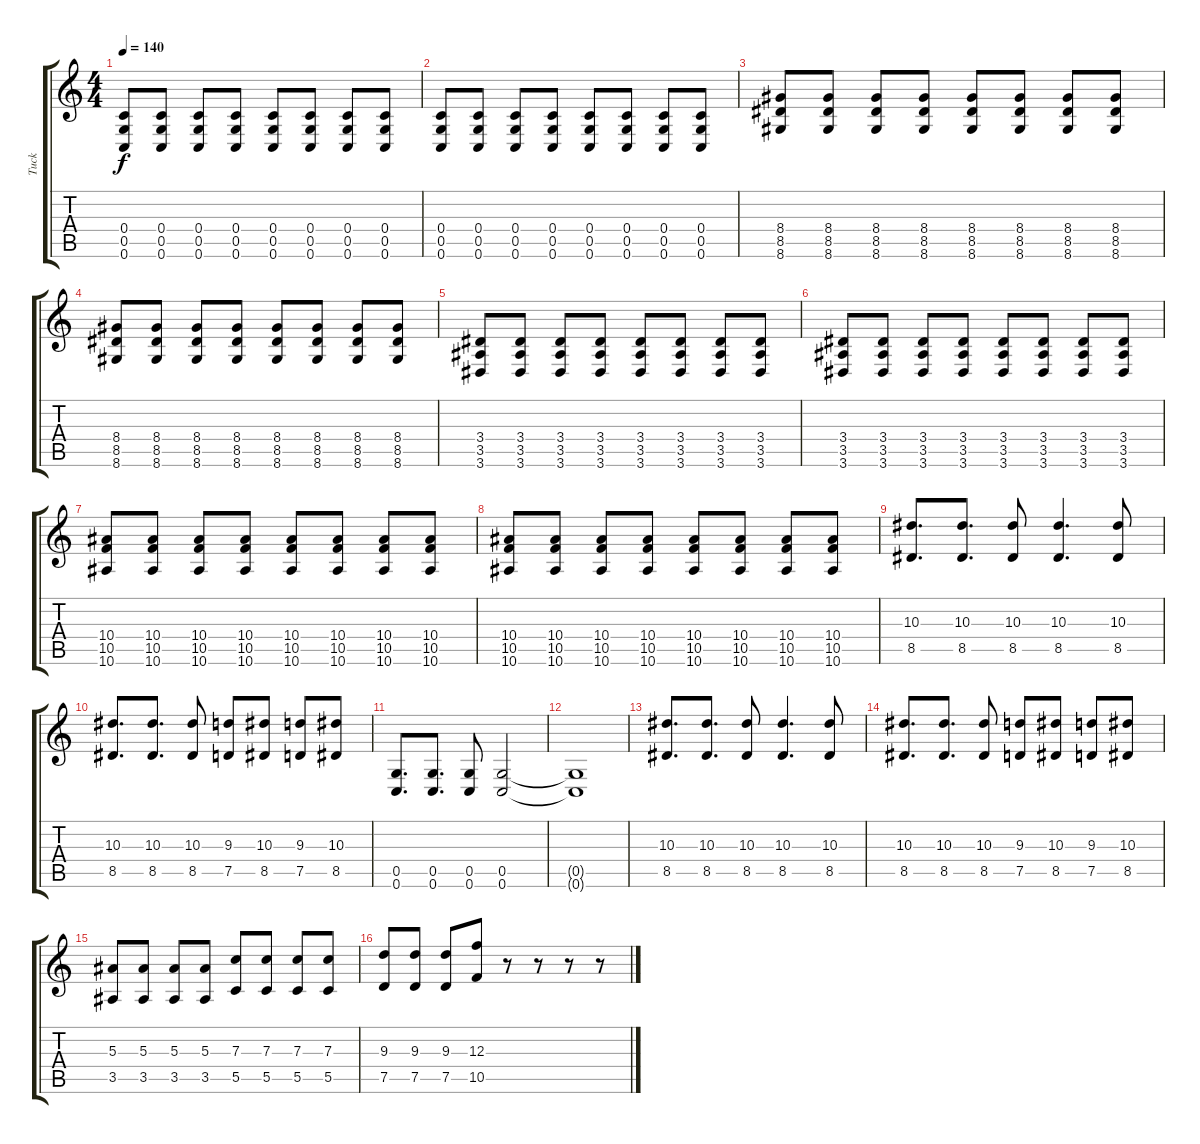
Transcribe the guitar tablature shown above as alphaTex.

\track ("Tuck" "Tuck") {instrument distortionguitar}
\staff {score tabs}
\tuning (D4 A3 F3 C3 G2 C2) {hide}
\ts (4 4)
\tempo 140
\clef g2
\ks c
(0.4 0.5 0.6).8{dy f} (0.4 0.5 0.6).8 (0.4 0.5 0.6).8 (0.4 0.5 0.6).8 (0.4 0.5 0.6).8 (0.4 0.5 0.6).8 (0.4 0.5 0.6).8 (0.4 0.5 0.6).8 |
(0.4 0.5 0.6).8 (0.4 0.5 0.6).8 (0.4 0.5 0.6).8 (0.4 0.5 0.6).8 (0.4 0.5 0.6).8 (0.4 0.5 0.6).8 (0.4 0.5 0.6).8 (0.4 0.5 0.6).8 |
(8.4 8.5 8.6).8 (8.4 8.5 8.6).8 (8.4 8.5 8.6).8 (8.4 8.5 8.6).8 (8.4 8.5 8.6).8 (8.4 8.5 8.6).8 (8.4 8.5 8.6).8 (8.4 8.5 8.6).8 |
(8.4 8.5 8.6).8 (8.4 8.5 8.6).8 (8.4 8.5 8.6).8 (8.4 8.5 8.6).8 (8.4 8.5 8.6).8 (8.4 8.5 8.6).8 (8.4 8.5 8.6).8 (8.4 8.5 8.6).8 |
(3.4 3.5 3.6).8 (3.4 3.5 3.6).8 (3.4 3.5 3.6).8 (3.4 3.5 3.6).8 (3.4 3.5 3.6).8 (3.4 3.5 3.6).8 (3.4 3.5 3.6).8 (3.4 3.5 3.6).8 |
(3.4 3.5 3.6).8 (3.4 3.5 3.6).8 (3.4 3.5 3.6).8 (3.4 3.5 3.6).8 (3.4 3.5 3.6).8 (3.4 3.5 3.6).8 (3.4 3.5 3.6).8 (3.4 3.5 3.6).8 |
(10.4 10.5 10.6).8 (10.4 10.5 10.6).8 (10.4 10.5 10.6).8 (10.4 10.5 10.6).8 (10.4 10.5 10.6).8 (10.4 10.5 10.6).8 (10.4 10.5 10.6).8 (10.4 10.5 10.6).8 |
(10.4 10.5 10.6).8 (10.4 10.5 10.6).8 (10.4 10.5 10.6).8 (10.4 10.5 10.6).8 (10.4 10.5 10.6).8 (10.4 10.5 10.6).8 (10.4 10.5 10.6).8 (10.4 10.5 10.6).8 |
(10.3 8.5).8{d} (10.3 8.5).8{d} (10.3 8.5).8 (10.3 8.5).4{d} (10.3 8.5).8 |
(10.3 8.5).8{d} (10.3 8.5).8{d} (10.3 8.5).8 (9.3 7.5).8 (10.3 8.5).8 (9.3 7.5).8 (10.3 8.5).8 |
(0.5 0.6).8{d} (0.5 0.6).8{d} (0.5 0.6).8 (0.5 0.6).2 |
(0.5{t} 0.6{t}).1 |
(10.3 8.5).8{d} (10.3 8.5).8{d} (10.3 8.5).8 (10.3 8.5).4{d} (10.3 8.5).8 |
(10.3 8.5).8{d} (10.3 8.5).8{d} (10.3 8.5).8 (9.3 7.5).8 (10.3 8.5).8 (9.3 7.5).8 (10.3 8.5).8 |
(5.3 3.5).8 (5.3 3.5).8 (5.3 3.5).8 (5.3 3.5).8 (7.3 5.5).8 (7.3 5.5).8 (7.3 5.5).8 (7.3 5.5).8 |
(9.3 7.5).8 (9.3 7.5).8 (9.3 7.5).8 (12.3 10.5).8 r.8 r.8 r.8 r.8
